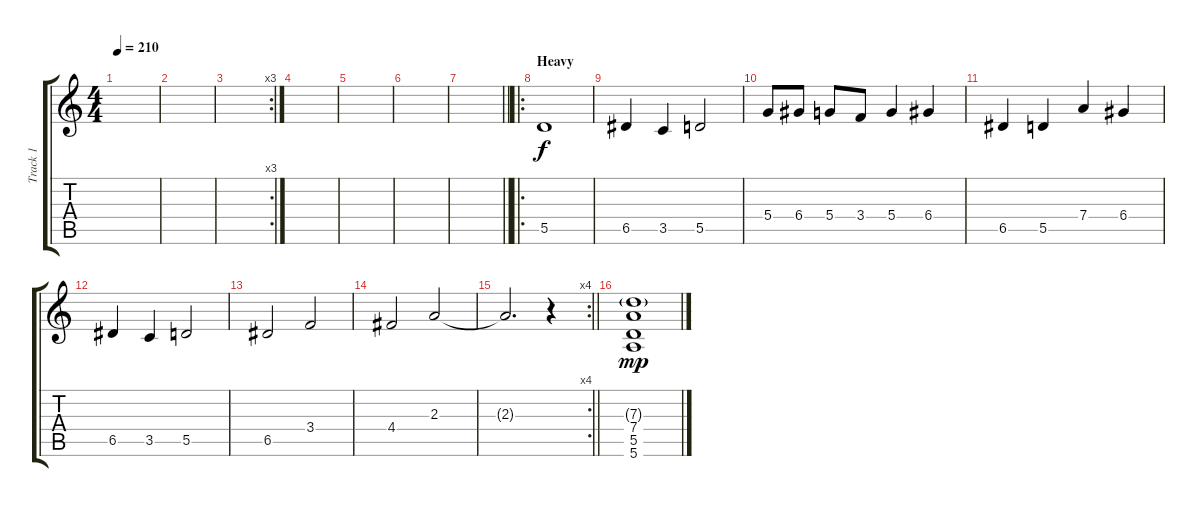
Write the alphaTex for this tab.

\track ("Track 1" "Track 1") {instrument distortionguitar}
\staff {score tabs}
\tuning (E4 B3 G3 D3 A2 E2) {hide}
\ts (4 4)
\tempo 210
\clef g2
\ks c
|
|
\rc 3
|
|
|
|
\barLineRight lightlight
|
\ro
\section ("" "Heavy")
5.5.1 |
6.5.4 3.5.4 5.5.2 |
5.4.8 6.4.8 5.4.8 3.4.8 5.4.4 6.4.4 |
6.5.4 5.5.4 7.4.4 6.4.4 |
6.5.4 3.5.4 5.5.2 |
6.5.2 3.4.2 |
4.4.2 2.3.2 |
\rc 4
\barLineRight lightlight
2.3{t}.2{d} r.4 |
(7.3{g} 7.4 5.5 5.6).1{dy mp}
